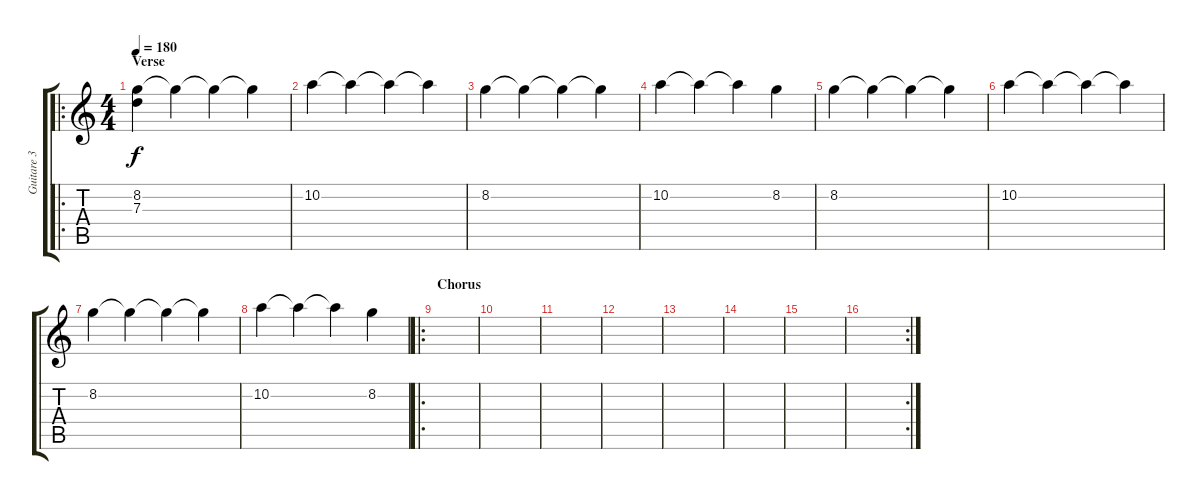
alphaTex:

\track ("Guitare 3" "Guitare 3") {instrument distortionguitar}
\staff {score tabs}
\tuning (E4 B3 G3 D3 A2 E2) {hide}
\ro
\ts (4 4)
\section ("" "Verse")
\tempo 180
\clef g2
\ks c
(8.2 7.3{t}).4{dy f volume 12 instrument electricguitarclean} 8.2{t}.4 8.2{t}.4 8.2{t}.4 |
10.2.4 10.2{t}.4 10.2{t}.4 10.2{t}.4 |
8.2.4 8.2{t}.4 8.2{t}.4 8.2{t}.4 |
10.2.4 10.2{t}.4 10.2{t}.4 8.2.4 |
8.2.4 8.2{t}.4 8.2{t}.4 8.2{t}.4 |
10.2.4 10.2{t}.4 10.2{t}.4 10.2{t}.4 |
8.2.4 8.2{t}.4 8.2{t}.4 8.2{t}.4 |
10.2.4 10.2{t}.4 10.2{t}.4 8.2.4 |
\ro
\section ("" "Chorus")
|
|
|
|
|
|
|
\rc 2
